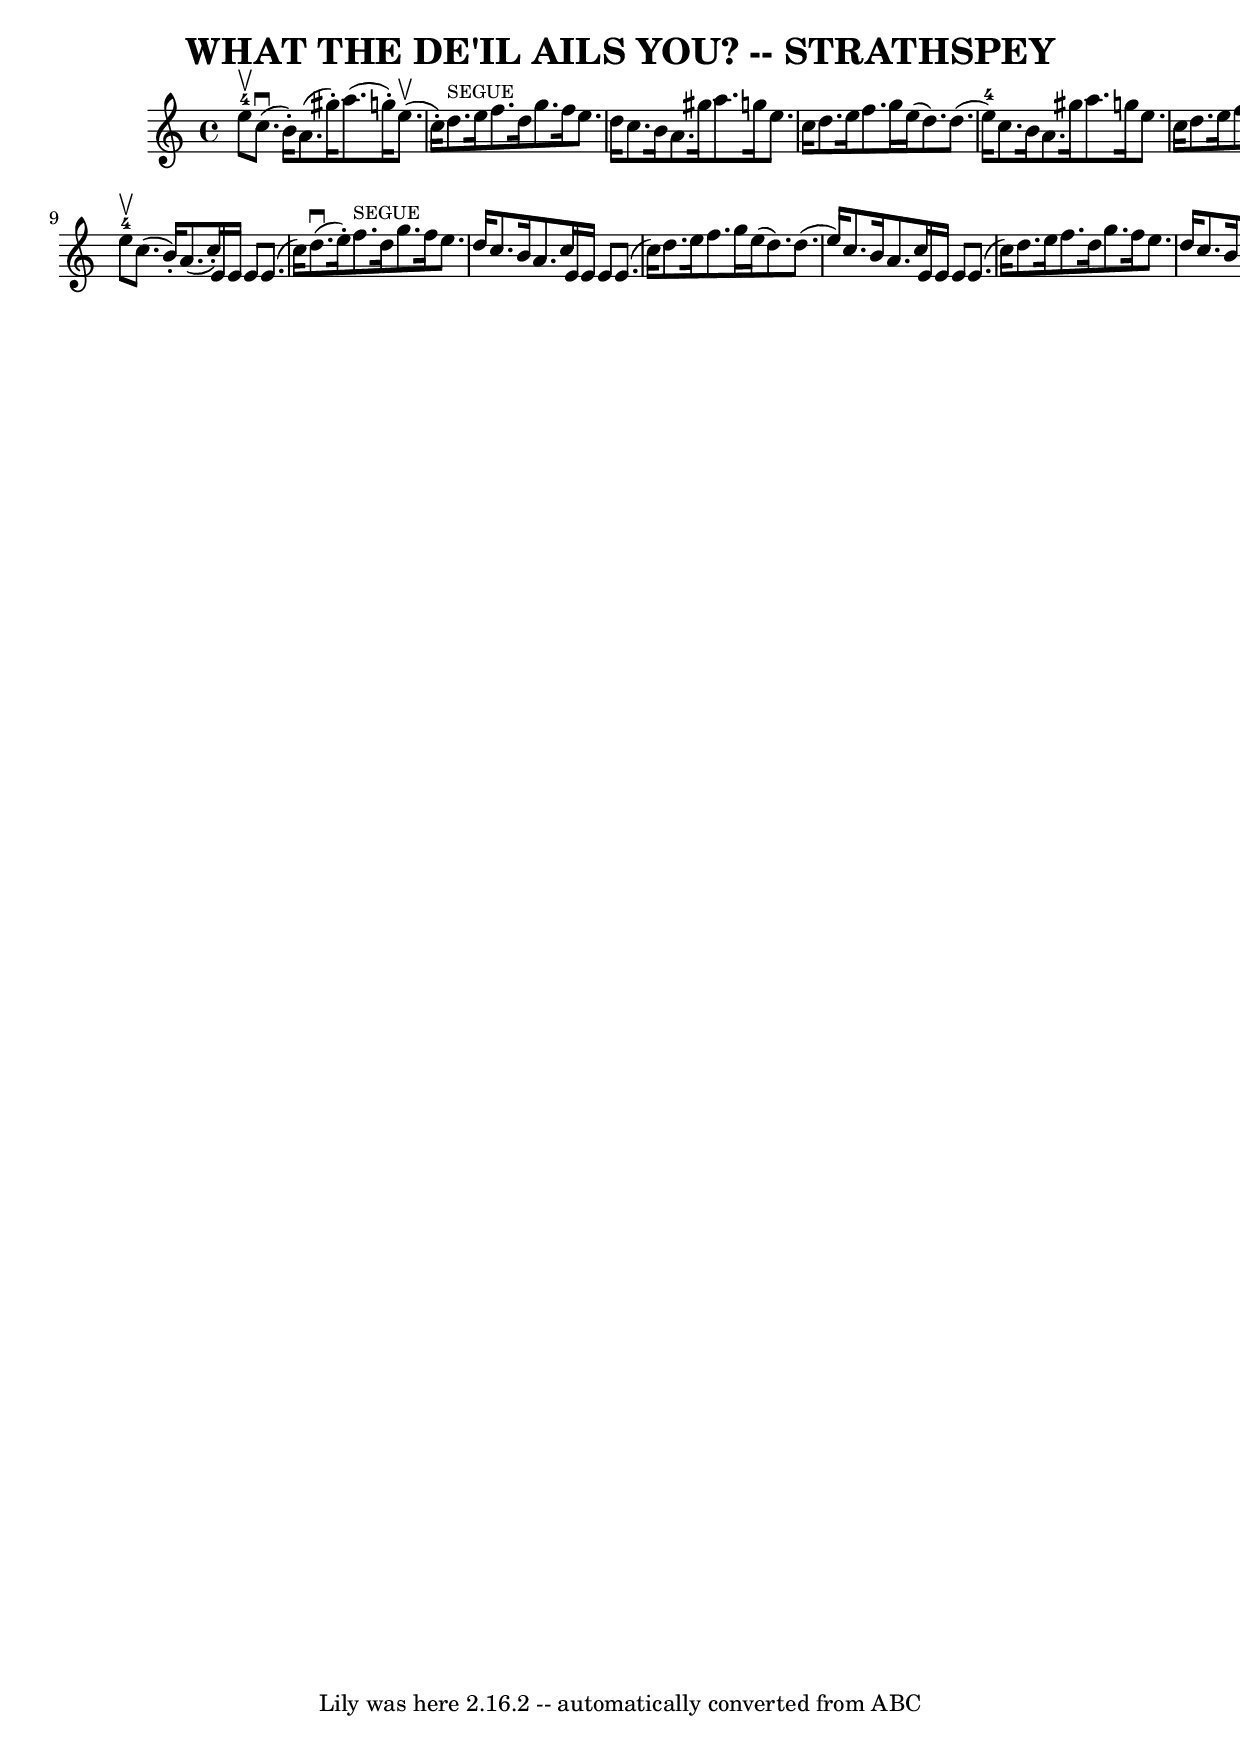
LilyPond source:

\version "2.16.2"
\include "Mammoth.ily"
\header {
  %% book = "Ryan's Mammoth Collection of Fiddle Tunes"
  composer = ""
  crossRefNumber = "1"
  footnotes = ""
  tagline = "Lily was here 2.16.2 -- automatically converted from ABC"
  title = "WHAT THE DE'IL AILS YOU? -- STRATHSPEY"

}
voicedefault =  {


  \override Staff.TimeSignature #'style = #'C
  \time 4/4 
  \key a \minor
  e''8-4^\upbow   |
  c''8. (^\downbow 
  b'16-.) a'8. (gis''16-.) a''8. (g''!16-.) e''8. (^\upbow c''16-.)   |
  d''8.^\segue e''16 f''8. d''16  
  g''8. f''16 e''8. d''16    |
  c''8. b'16 a'8.    
  gis''16 a''8. g''!16 e''8. c''16    |
  d''8. e''16    
  f''8. g''16 e''16 (d''8.) d''8. (e''16-4)   |
  
  c''8. b'16 a'8. gis''16 a''8. g''!16 e''8. c''16    
  |
  d''8. e''16 f''8. d''16 g''8. f''16 e''8. d''16 
  |
  c''8. b'16 a'8. gis''16 a''8. g''!16 e''8.    
  c''16    |
  d''8. e''16 f''8. g''16 e''16 (c''8.)   
  c''8    \bar "|." e''8-4^\upbow   |
  c''8. (b'16-.)   
  a'8. (c''16-.) e'16 e'16 e'8 e'8. (c''16)   |
  
  d''8. (^\downbow e''16-.) f''8.^\segue d''16 g''8. f''16    
  e''8. d''16    |
  c''8. b'16 a'8. c''16 e'16 e'16   
  e'8 e'8. (c''16)   |
  d''8. e''16 f''8. g''16    
  e''16 (d''8.) d''8. (e''16)   |
  c''8. b'16 a'8.  
  c''16 e'16 e'16 e'8 e'8. (c''16)   |
  d''8.    
  e''16 f''8. d''16 g''8. f''16 e''8. d''16    |
  
  c''8. b'16 a'8. c''16 e'16 e'16 e'8 e'8. (c''16)   
  |
  d''8. e''16 f''8. g''16 e''16 (c''8.) c''8    
  \bar "|."   

}

\score{
  <<

    \context Staff="default"
    {
      \voicedefault 
      
    }

  >>
  \layout {
    
  }
  \midi {
  }

}
